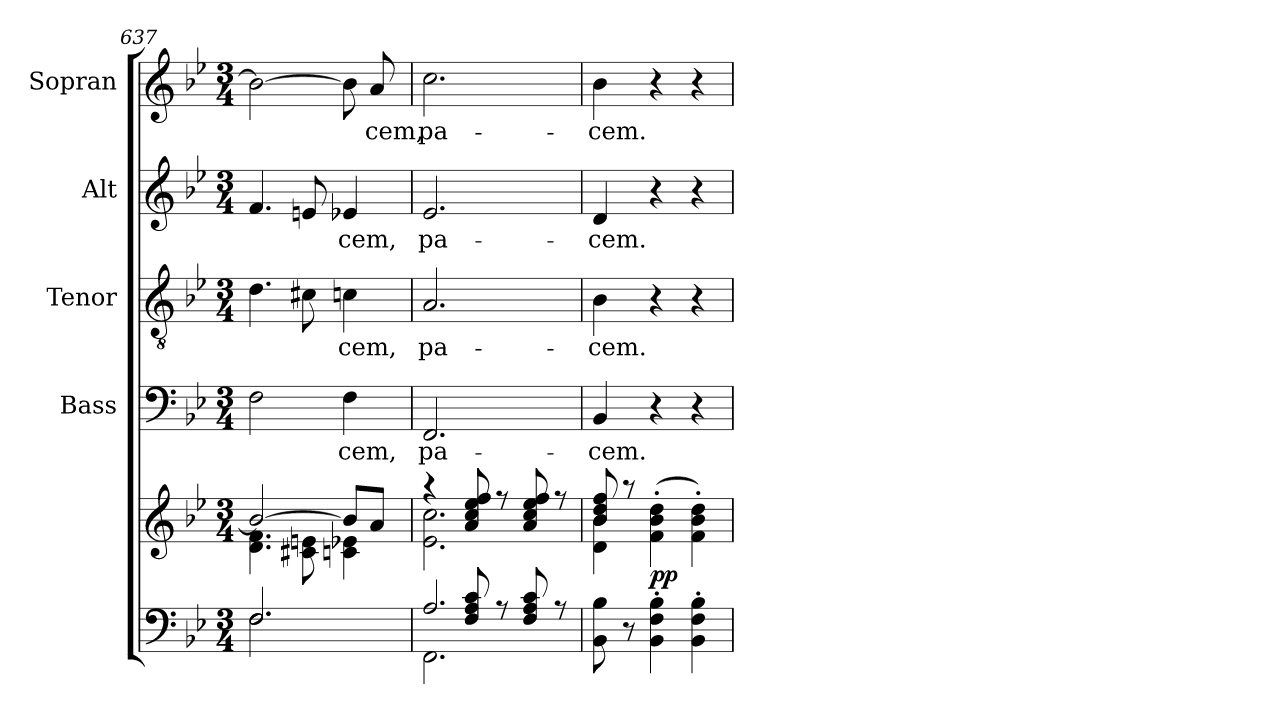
**kern	**kern	**dynam	**kern	**text	**kern	**text	**kern	**text	**kern	**text
*part5	*part5	*part5	*part4	*part4	*part3	*part3	*part2	*part2	*part1	*part1
*staff6	*staff5	*staff5/6	*staff4	*staff4	*staff3	*staff3	*staff2	*staff2	*staff1	*staff1
*	*	*	*I"Bass	*	*I"Tenor	*	*I"Alt	*	*I"Sopran	*
*	*	*	*I'B.	*	*I'T.	*	*I'A.	*	*I'S.	*
*clefF4	*clefG2	*	*clefF4	*	*clefGv2	*	*clefG2	*	*clefG2	*
*k[b-e-]	*k[b-e-]	*	*k[b-e-]	*	*k[b-e-]	*	*k[b-e-]	*	*k[b-e-]	*
*B-:	*B-:	*	*B-:	*	*B-:	*	*B-:	*	*B-:	*
*M3/4	*M3/4	*	*M3/4	*	*M3/4	*	*M3/4	*	*M3/4	*
=637	=637	=637	=637	=637	=637	=637	=637	=637	=637	=637
*^	*^	*	*	*	*	*	*	*	*	*
2.F/	2.F\	2b-/_	4.d\ 4.f\	.	2F\	.	4.d\	.	4.f/	.	2b-\_	.
.	.	.	8c#X\ 8en\	.	.	.	8c#X\	.	8en/	.	.	.
!	!	!	!	!	!	!LO:LY:b	!	!LO:LY:b	!	!LO:LY:b	!	!
.	.	8b-/L]	4cn\ 4e-X\	.	4F\	-cem,	4cn\	-cem,	4e-X/	-cem,	8b-\]	.
!	!	!	!	!	!	!	!	!	!	!	!	!LO:LY:b
.	.	8a/J	.	.	.	.	.	.	.	.	8a/	-cem,
=638	=638	=638	=638	=638	=638	=638	=638	=638	=638	=638	=638	=638
*	*^	*	*	*	*	*	*	*	*	*	*	*
!	!	!	!	!	!	!	!LO:LY:b	!	!LO:LY:b	!	!LO:LY:b	!	!LO:LY:b
4ryy	2.FF\	2.A/	4raa	2.e-\ 2.cc\	.	2.FF/	pa-	2.A/	pa-	2.e-/	pa-	2.cc\	pa-
8F/ 8A/ 8c/	.	.	8a/ 8cc/ 8ee-/ 8ff/	.	.	.	.	.	.	.	.	.	.
8rA	.	.	8rff	.	.	.	.	.	.	.	.	.	.
8F/ 8A/ 8c/	.	.	8a/ 8cc/ 8ee-/ 8ff/	.	.	.	.	.	.	.	.	.	.
8rA	.	.	8rff	.	.	.	.	.	.	.	.	.	.
*v	*v	*v	*	*	*	*	*	*	*	*	*	*	*
=639	=639	=639	=639	=639	=639	=639	=639	=639	=639	=639	=639
!	!	!	!	!	!LO:LY:b	!	!LO:LY:b	!	!LO:LY:b	!	!LO:LY:b
8BB-\ 8B-\	8b-/ 8dd/ 8ff/	4d\ 4b-\	.	4BB-/	-cem.	4B-\	-cem.	4d/	-cem.	4b-\	-cem.
8r	8rgg	.	.	.	.	.	.	.	.	.	.
!	!	!	!LO:DY:a=2	!	!	!	!	!	!	!	!
4BB-\'> 4F\'> 4B-\'>	2ryy	(>4f\'> 4b-\'> 4dd\'>	pp	4r	.	4r	.	4r	.	4r	.
4BB-\'> 4F\'> 4B-\'>	.	4f\'> 4b-\'> 4dd\'>)	.	4r	.	4r	.	4r	.	4r	.
*	*v	*v	*	*	*	*	*	*	*	*	*
=	=	=	=	=	=	=	=	=	=	=
*-	*-	*-	*-	*-	*-	*-	*-	*-	*-	*-
